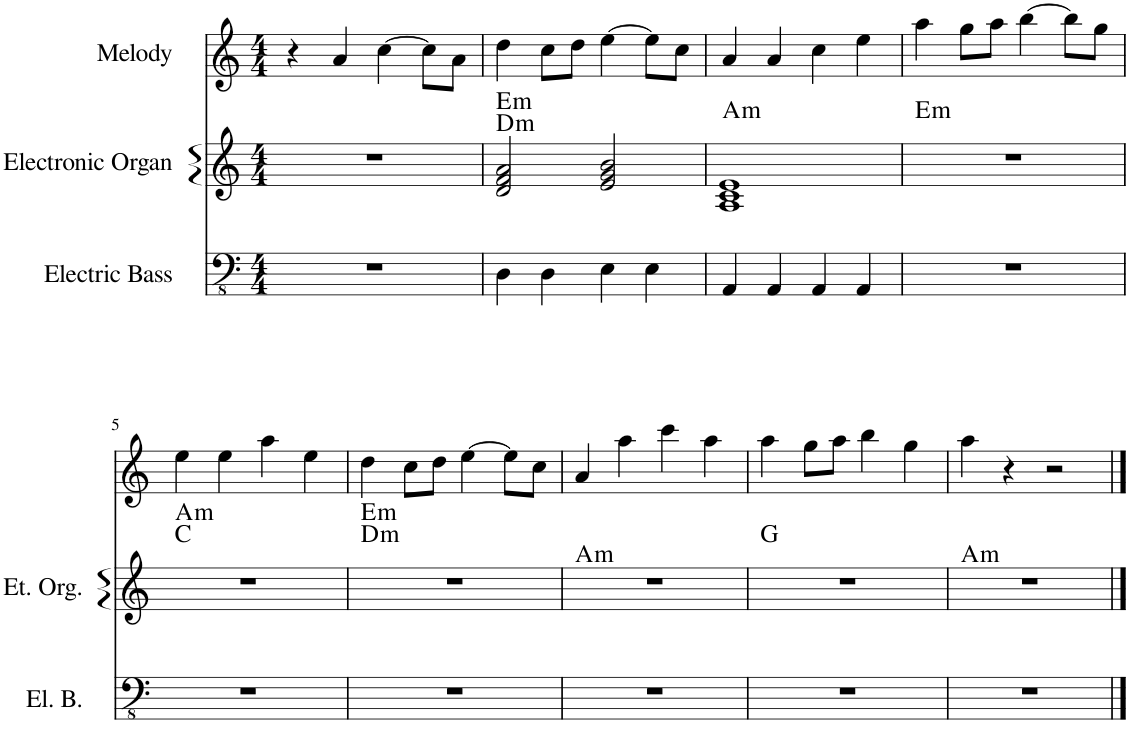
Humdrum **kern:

**kern	**kern	**harte	**kern
*part3	*part2	*part2	*part1
*staff3	*staff2	*	*staff1
*I"Electric Bass	*I"Electronic Organ	*	*I"Melody
*I'El. B.	*I'Et. Org.	*	*
*clefFv4	*clefG2	*	*clefG2
*k[]	*k[]	*	*k[]
*M4/4	*M4/4	*	*M4/4
=1	=1	=1	=1
1r	1r	.	4r
.	.	.	4a/
.	.	.	[4cc\
.	.	.	8cc\L]
.	.	.	8a\J
=2	=2	=2	=2
!	!	!LO:H:n=1:kt=m	!
!	!	!LO:H:n=2:kt=m	!
4DD\	2d/ 2f/ 2a/	D:min E:min	4dd\
4DD\	.	.	8cc\L
.	.	.	8dd\J
4EE\	2e/ 2g/ 2b/	.	[4ee\
4EE\	.	.	8ee\L]
.	.	.	8cc\J
=3	=3	=3	=3
!	!	!LO:H:kt=m	!
4AAA/	1A 1c 1e	A:min	4a/
4AAA/	.	.	4a/
4AAA/	.	.	4cc\
4AAA/	.	.	4ee\
=4	=4	=4	=4
!	!	!LO:H:kt=m	!
1r	1r	E:min	4aa\
.	.	.	8gg\L
.	.	.	8aa\J
.	.	.	[4bb\
.	.	.	8bb\L]
.	.	.	8gg\J
!!LO:LB:g=z
=5	=5	=5	=5
!	!	!LO:H:n=2:kt=m	!
1r	1r	C:maj A:min	4ee\
.	.	.	4ee\
.	.	.	4aa\
.	.	.	4ee\
=6	=6	=6	=6
!	!	!LO:H:n=1:kt=m	!
!	!	!LO:H:n=2:kt=m	!
1r	1r	D:min E:min	4dd\
.	.	.	8cc\L
.	.	.	8dd\J
.	.	.	[4ee\
.	.	.	8ee\L]
.	.	.	8cc\J
=7	=7	=7	=7
!	!	!LO:H:kt=m	!
1r	1r	A:min	4a/
.	.	.	4aa\
.	.	.	4ccc\
.	.	.	4aa\
=8	=8	=8	=8
1r	1r	G:maj	4aa\
.	.	.	8gg\L
.	.	.	8aa\J
.	.	.	4bb\
.	.	.	4gg\
=9	=9	=9	=9
!	!	!LO:H:kt=m	!
1r	1r	A:min	4aa\
.	.	.	4r
.	.	.	2r
==	==	==	==
*-	*-	*-	*-
